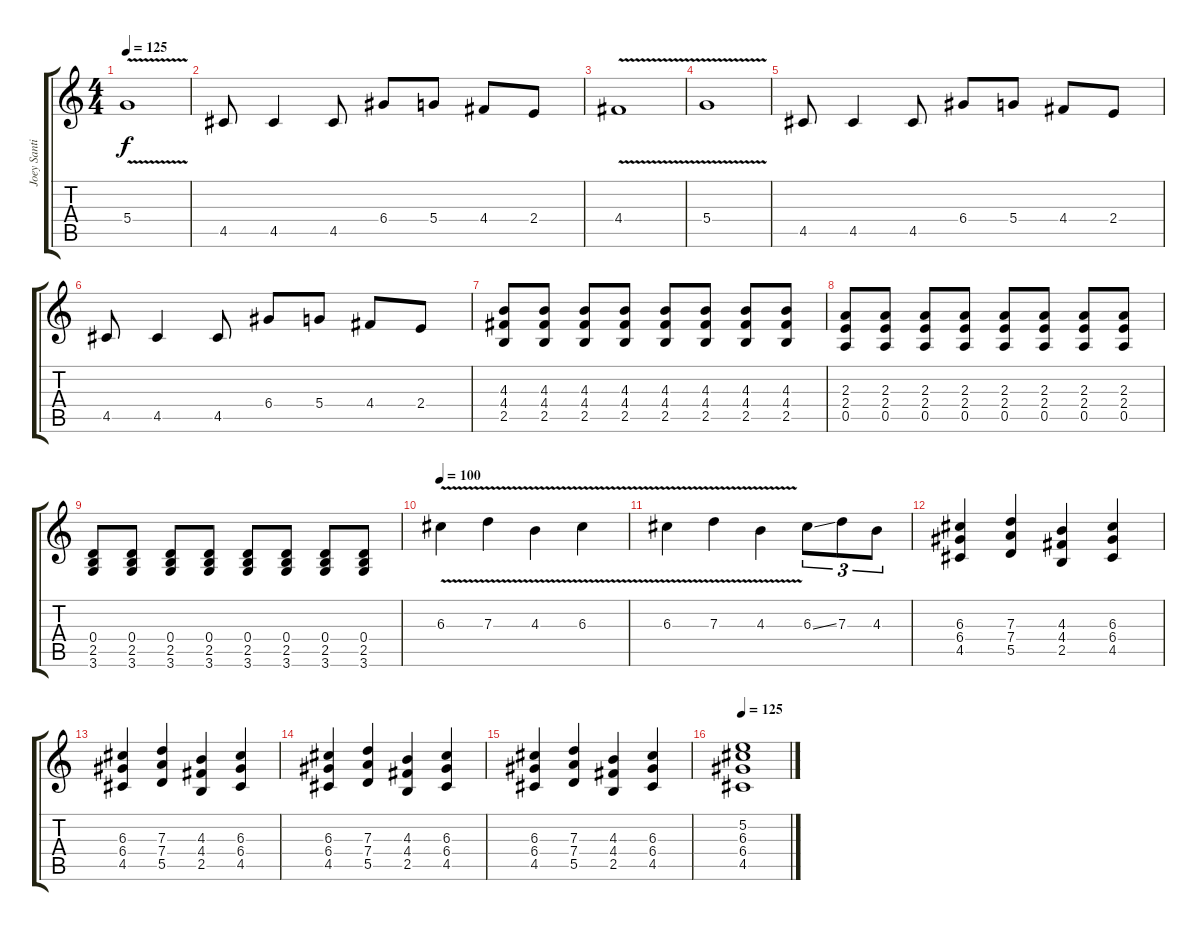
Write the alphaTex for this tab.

\track ("Joey Santiago" "Joey Santi") {instrument overdrivenguitar}
\staff {score tabs}
\tuning (E4 B3 G3 D3 A2 E2) {hide}
\ts (4 4)
\tempo 125
\clef g2
\ks c
5.4{v}.1{dy f} |
4.5.8 4.5.4 4.5.8 6.4.8 5.4.8 4.4.8 2.4.8 |
4.4{v}.1{volume 13} |
5.4{v}.1 |
4.5.8 4.5.4 4.5.8 6.4.8 5.4.8 4.4.8 2.4.8 |
4.5.8 4.5.4 4.5.8 6.4.8 5.4.8 4.4.8 2.4.8 |
\section ("" "")
(4.3 4.4 2.5).8 (4.3 4.4 2.5).8 (4.3 4.4 2.5).8 (4.3 4.4 2.5).8 (4.3 4.4 2.5).8 (4.3 4.4 2.5).8 (4.3 4.4 2.5).8 (4.3 4.4 2.5).8 |
(2.3 2.4 0.5).8 (2.3 2.4 0.5).8 (2.3 2.4 0.5).8 (2.3 2.4 0.5).8 (2.3 2.4 0.5).8 (2.3 2.4 0.5).8 (2.3 2.4 0.5).8 (2.3 2.4 0.5).8 |
(0.4 2.5 3.6).8 (0.4 2.5 3.6).8 (0.4 2.5 3.6).8 (0.4 2.5 3.6).8 (0.4 2.5 3.6).8 (0.4 2.5 3.6).8 (0.4 2.5 3.6).8 (0.4 2.5 3.6).8 |
\tempo 100
6.3{v}.4 7.3{v}.4 4.3{v}.4 6.3{v}.4 |
6.3{v}.4 7.3{v}.4 4.3{v}.4 6.3{ss}.8{tu (3 2)} 7.3.8{tu (3 2)} 4.3.8{tu (3 2)} |
(6.3 6.4 4.5).4 (7.3 7.4 5.5).4 (4.3 4.4 2.5).4 (6.3 6.4 4.5).4 |
(6.3 6.4 4.5).4 (7.3 7.4 5.5).4 (4.3 4.4 2.5).4 (6.3 6.4 4.5).4 |
(6.3 6.4 4.5).4 (7.3 7.4 5.5).4 (4.3 4.4 2.5).4 (6.3 6.4 4.5).4 |
(6.3 6.4 4.5).4 (7.3 7.4 5.5).4 (4.3 4.4 2.5).4 (6.3 6.4 4.5).4 |
\tempo 125
(5.2 6.3 6.4 4.5).1
